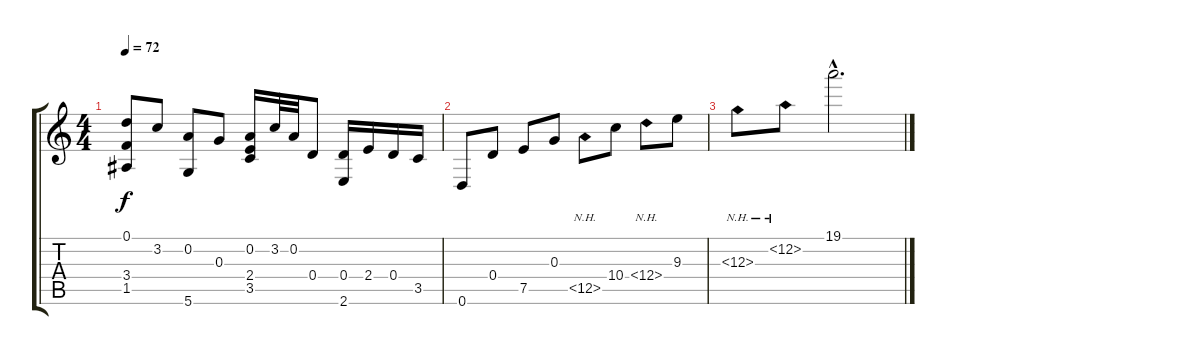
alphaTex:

\track "" {instrument acousticguitarsteel}
\staff {score tabs}
\tuning (D4 A3 G3 D3 A2 D2) {hide}
\ts (4 4)
\tempo 72
\clef g2
\ks c
(0.1 3.4 1.5).8{dy f} 3.2.8 (0.2 5.6).8 0.3.8 (0.2 2.4 3.5).16 3.2.32 0.2.32 0.4.8 (0.4 2.6).16 2.4.16 0.4.16 3.5.16 |
0.6.8 0.4.8 7.5.8 0.3.8 12.5{nh}.8 10.4.8 12.4{nh}.8 9.3.8 |
12.3{nh}.8 12.2{nh}.8 19.1{hac}.2{d}
